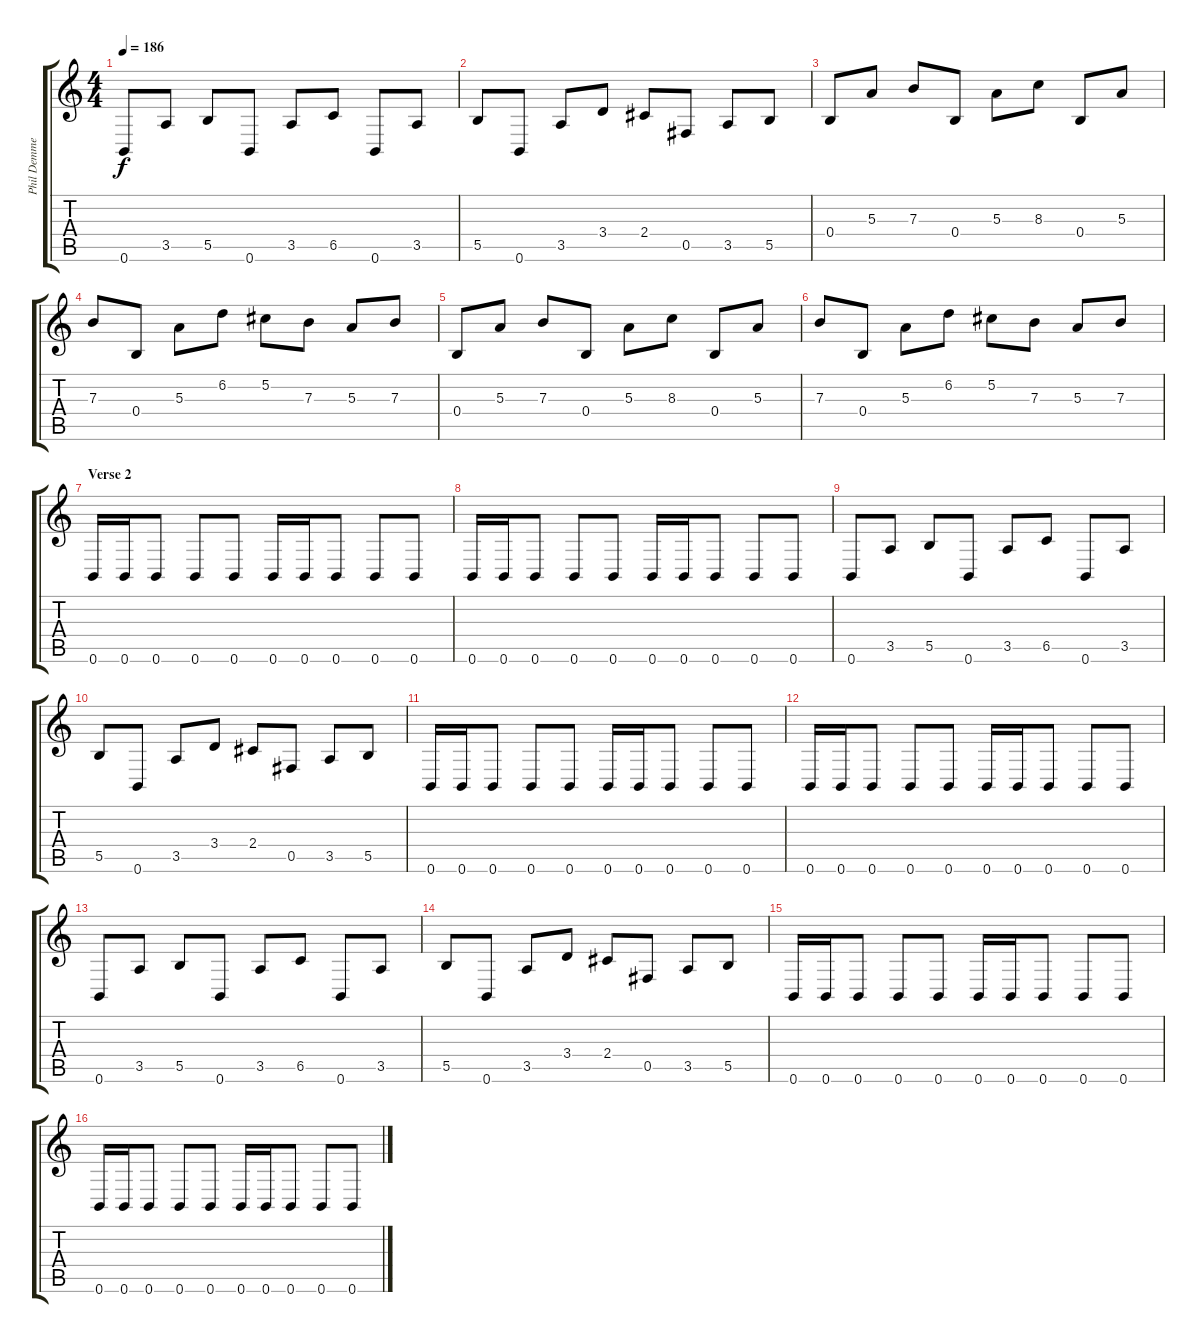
\track ("Phil Demmel" "Phil Demme") {instrument distortionguitar}
\staff {score tabs}
\tuning (Db4 Ab3 E3 B2 Gb2 B1) {hide}
\ts (4 4)
\tempo 186
\clef g2
\ks c
0.6.8{dy f} 3.5.8 5.5.8 0.6.8 3.5.8 6.5.8 0.6.8 3.5.8 |
5.5.8 0.6.8 3.5.8 3.4.8 2.4.8 0.5.8 3.5.8 5.5.8 |
0.4.8 5.3.8 7.3.8 0.4.8 5.3.8 8.3.8 0.4.8 5.3.8 |
7.3.8 0.4.8 5.3.8 6.2.8 5.2.8 7.3.8 5.3.8 7.3.8 |
0.4.8 5.3.8 7.3.8 0.4.8 5.3.8 8.3.8 0.4.8 5.3.8 |
7.3.8 0.4.8 5.3.8 6.2.8 5.2.8 7.3.8 5.3.8 7.3.8 |
\section ("" "Verse 2")
0.6.16 0.6.16 0.6.8 0.6.8 0.6.8 0.6.16 0.6.16 0.6.8 0.6.8 0.6.8 |
0.6.16 0.6.16 0.6.8 0.6.8 0.6.8 0.6.16 0.6.16 0.6.8 0.6.8 0.6.8 |
0.6.8 3.5.8 5.5.8 0.6.8 3.5.8 6.5.8 0.6.8 3.5.8 |
5.5.8 0.6.8 3.5.8 3.4.8 2.4.8 0.5.8 3.5.8 5.5.8 |
0.6.16 0.6.16 0.6.8 0.6.8 0.6.8 0.6.16 0.6.16 0.6.8 0.6.8 0.6.8 |
0.6.16 0.6.16 0.6.8 0.6.8 0.6.8 0.6.16 0.6.16 0.6.8 0.6.8 0.6.8 |
0.6.8 3.5.8 5.5.8 0.6.8 3.5.8 6.5.8 0.6.8 3.5.8 |
5.5.8 0.6.8 3.5.8 3.4.8 2.4.8 0.5.8 3.5.8 5.5.8 |
0.6.16 0.6.16 0.6.8 0.6.8 0.6.8 0.6.16 0.6.16 0.6.8 0.6.8 0.6.8 |
0.6.16 0.6.16 0.6.8 0.6.8 0.6.8 0.6.16 0.6.16 0.6.8 0.6.8 0.6.8
